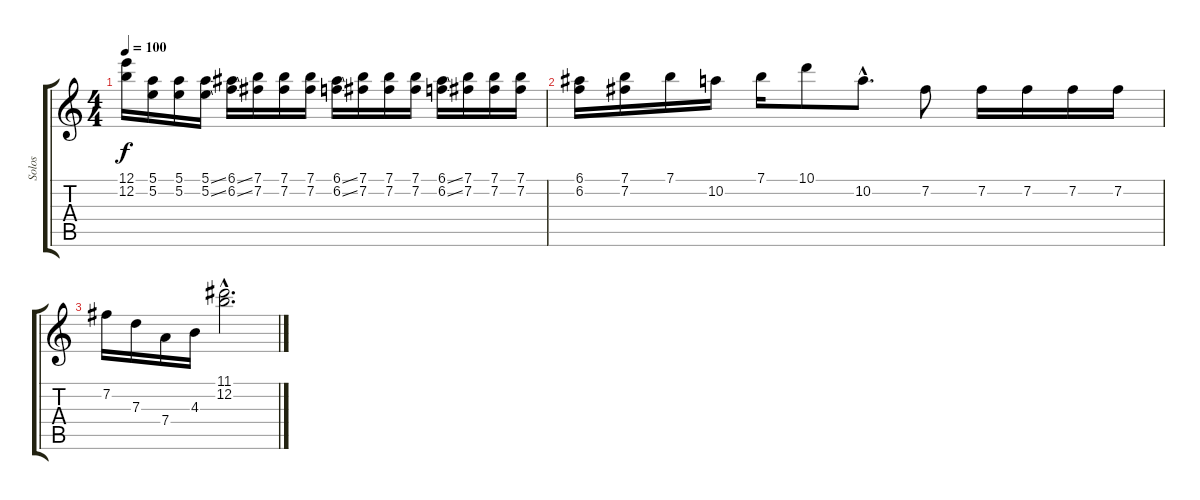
\track ("Solos" "Solos") {instrument distortionguitar}
\staff {score tabs}
\tuning (E4 B3 G3 D3 A2 E2) {hide}
\ts (4 4)
\tempo 100
\clef g2
\ks c
(12.1 12.2).16{dy f} (5.1 5.2).16 (5.1 5.2).16 (5.1{ss} 5.2{ss}).16 (6.1{ss} 6.2{ss}).16 (7.1 7.2).16 (7.1 7.2).16 (7.1 7.2).16 (6.1{ss} 6.2{ss}).16 (7.1 7.2).16 (7.1 7.2).16 (7.1 7.2).16 (6.1{ss} 6.2{ss}).16 (7.1 7.2).16 (7.1 7.2).16 (7.1 7.2).16 |
(6.1 6.2).16 (7.1 7.2).16 7.1.16 10.2.16 7.1.16 10.1.8 10.2{hac}.8{d} 7.2.8 7.2.16 7.2.16 7.2.16 7.2.16 |
7.2.16 7.3.16 7.4.16 4.3.16 (11.1{hac} 12.2{hac}).2{d}
